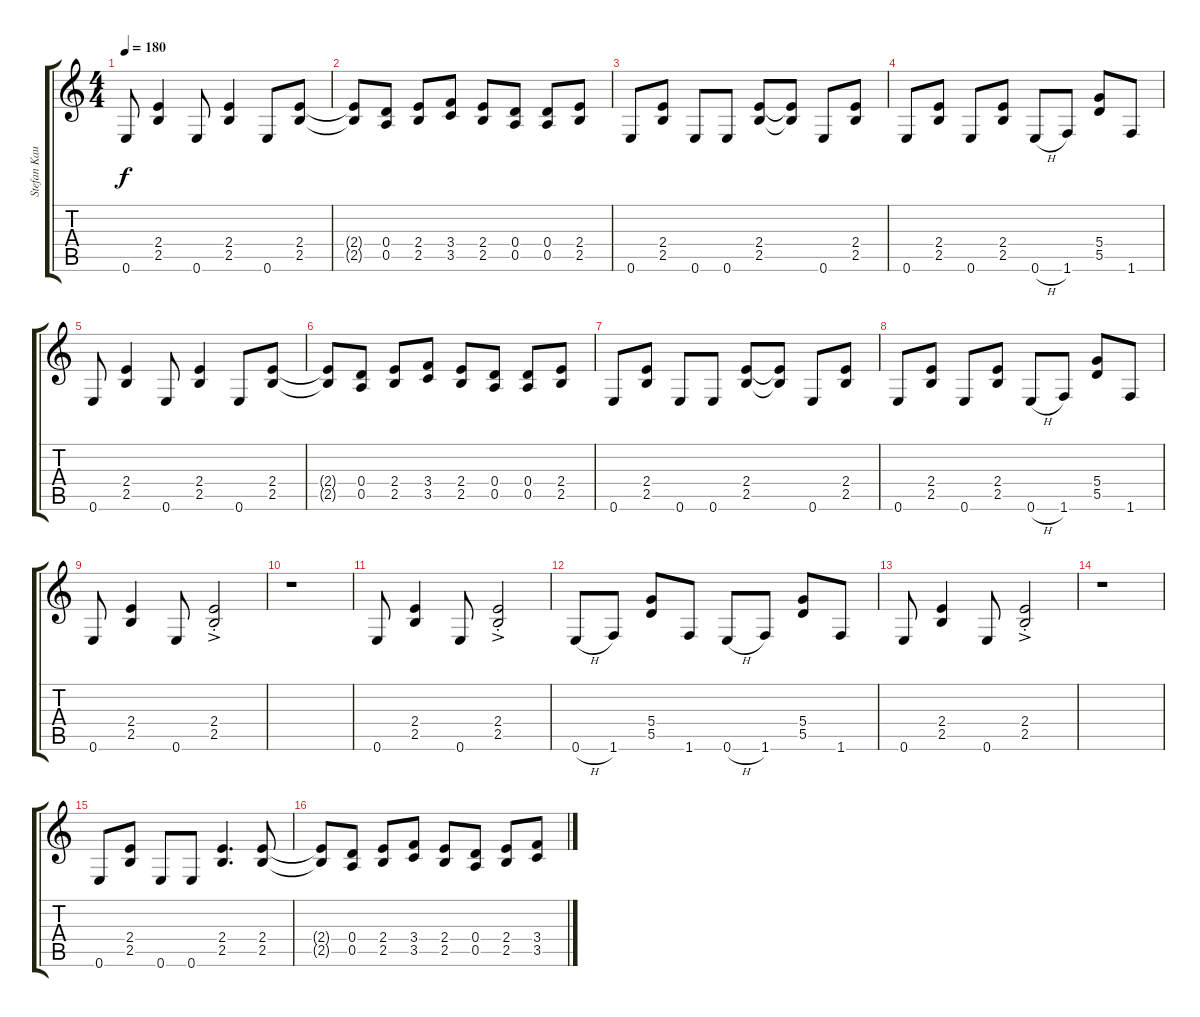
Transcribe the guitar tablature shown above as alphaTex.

\track ("Stefan Kaufmann" "Stefan Kau") {instrument distortionguitar}
\staff {score tabs}
\tuning (E4 B3 G3 D3 A2 E2) {hide}
\ts (4 4)
\tempo 180
\clef g2
\ks c
0.6.8{dy f} (2.4 2.5).4 0.6.8 (2.4 2.5).4 0.6.8 (2.4 2.5).8 |
(2.4{t} 2.5{t}).8 (0.4 0.5).8 (2.4 2.5).8 (3.4 3.5).8 (2.4 2.5).8 (0.4 0.5).8 (0.4 0.5).8 (2.4 2.5).8 |
0.6.8 (2.4 2.5).8 0.6.8 0.6.8 (2.4 2.5).8 (2.4{t} 2.5{t}).8 0.6.8 (2.4 2.5).8 |
0.6.8 (2.4 2.5).8 0.6.8 (2.4 2.5).8 0.6{h}.8 1.6.8 (5.4 5.5).8 1.6.8 |
0.6.8 (2.4 2.5).4 0.6.8 (2.4 2.5).4 0.6.8 (2.4 2.5).8 |
(2.4{t} 2.5{t}).8 (0.4 0.5).8 (2.4 2.5).8 (3.4 3.5).8 (2.4 2.5).8 (0.4 0.5).8 (0.4 0.5).8 (2.4 2.5).8 |
0.6.8 (2.4 2.5).8 0.6.8 0.6.8 (2.4 2.5).8 (2.4{t} 2.5{t}).8 0.6.8 (2.4 2.5).8 |
0.6.8 (2.4 2.5).8 0.6.8 (2.4 2.5).8 0.6{h}.8 1.6.8 (5.4 5.5).8 1.6.8 |
0.6.8 (2.4 2.5).4 0.6.8 (2.4{ac st} 2.5{ac st}).2 |
r.1 |
0.6.8 (2.4 2.5).4 0.6.8 (2.4{ac st} 2.5{ac st}).2 |
0.6{h}.8 1.6.8 (5.4 5.5).8 1.6.8 0.6{h}.8 1.6.8 (5.4 5.5).8 1.6.8 |
0.6.8 (2.4 2.5).4 0.6.8 (2.4{ac st} 2.5{ac st}).2 |
r.1 |
0.6.8 (2.4 2.5).8 0.6.8 0.6.8 (2.4 2.5).4{d} (2.4 2.5).8 |
(2.4{t} 2.5{t}).8 (0.4 0.5).8 (2.4 2.5).8 (3.4 3.5).8 (2.4 2.5).8 (0.4 0.5).8 (2.4 2.5).8 (3.4 3.5).8
